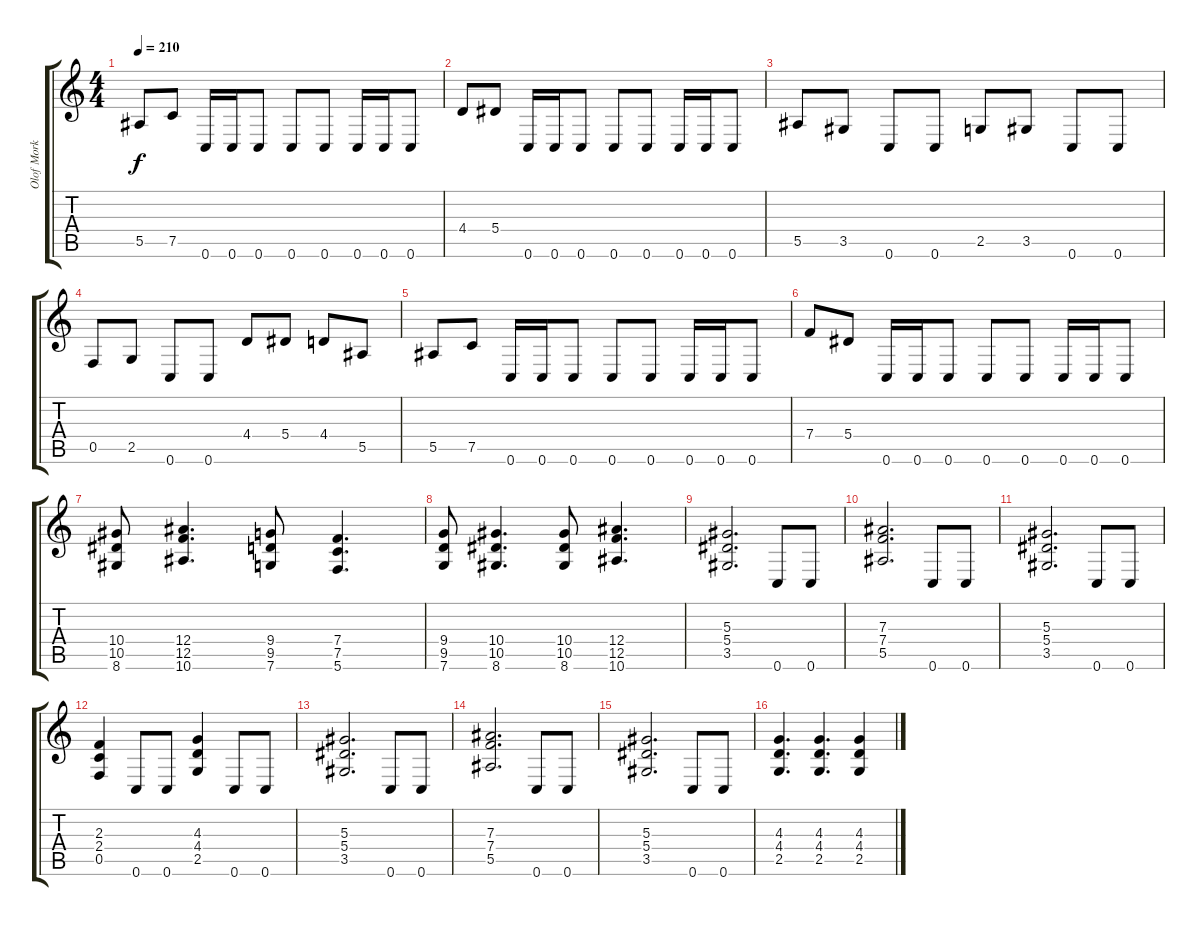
\track ("Olof Mork" "Olof Mork") {instrument distortionguitar}
\staff {score tabs}
\tuning (C4 G3 Eb3 Bb2 F2 C2) {hide}
\ts (4 4)
\tempo 210
\clef g2
\ks c
5.5.8{dy f volume 15 instrument distortionguitar} 7.5.8 0.6.16 0.6.16 0.6.8 0.6.8 0.6.8 0.6.16 0.6.16 0.6.8 |
4.4.8{volume 15 instrument distortionguitar} 5.4.8 0.6.16 0.6.16 0.6.8 0.6.8 0.6.8 0.6.16 0.6.16 0.6.8 |
5.5.8 3.5.8 0.6.8 0.6.8 2.5.8 3.5.8 0.6.8 0.6.8 |
0.5.8 2.5.8 0.6.8 0.6.8 4.4.8 5.4.8 4.4.8 5.5.8 |
5.5.8{volume 15 instrument distortionguitar} 7.5.8 0.6.16 0.6.16 0.6.8 0.6.8 0.6.8 0.6.16 0.6.16 0.6.8 |
7.4.8{volume 15 instrument distortionguitar} 5.4.8 0.6.16 0.6.16 0.6.8 0.6.8 0.6.8 0.6.16 0.6.16 0.6.8 |
(10.4 10.5 8.6).8 (12.4 12.5 10.6).4{d} (9.4 9.5 7.6).8 (7.4 7.5 5.6).4{d} |
(9.4 9.5 7.6).8 (10.4 10.5 8.6).4{d} (10.4 10.5 8.6).8 (12.4 12.5 10.6).4{d} |
(5.3 5.4 3.5).2{d} 0.6.8 0.6.8 |
(7.3 7.4 5.5).2{d} 0.6.8 0.6.8 |
(5.3 5.4 3.5).2{d} 0.6.8 0.6.8 |
(2.3 2.4 0.5).4 0.6.8 0.6.8 (4.3 4.4 2.5).4 0.6.8 0.6.8 |
(5.3 5.4 3.5).2{d} 0.6.8 0.6.8 |
(7.3 7.4 5.5).2{d} 0.6.8 0.6.8 |
(5.3 5.4 3.5).2{d} 0.6.8 0.6.8 |
(4.3 4.4 2.5).4{d} (4.3 4.4 2.5).4{d} (4.3 4.4 2.5).4
